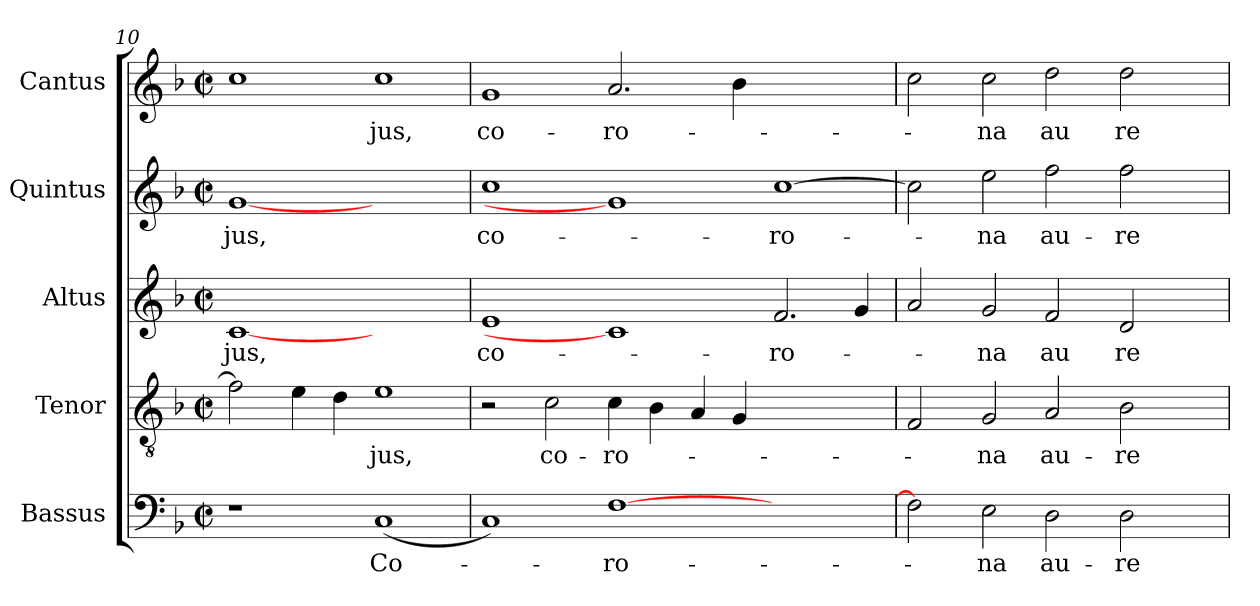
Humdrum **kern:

**kern	**text	**kern	**text	**kern	**text	**kern	**text	**kern	**text
*part5	*part5	*part4	*part4	*part3	*part3	*part2	*part2	*part1	*part1
*staff5	*staff5	*staff4	*staff4	*staff3	*staff3	*staff2	*staff2	*staff1	*staff1
*I"Bassus	*	*I"Tenor	*	*I"Altus	*	*I"Quintus	*	*I"Cantus	*
*clefF4	*	*clefGv2	*	*clefG2	*	*clefG2	*	*clefG2	*
*k[b-]	*	*k[b-]	*	*k[b-]	*	*k[b-]	*	*k[b-]	*
*F:	*	*F:	*	*F:	*	*F:	*	*F:	*
*M2/2	*	*M2/2	*	*M2/2	*	*M2/2	*	*M2/2	*
*met(c|)	*	*met(c|)	*	*met(c|)	*	*met(c|)	*	*met(c|)	*
=10	=10	=10	=10	=10	=10	=10	=10	=10	=10
!	!	!	!	!	!LO:LY:b:cj	!	!LO:LY:b:cj	!	!
1r	.	2f\]	.	[1c	-jus,	[1g	-jus,	1cc	.
.	.	4e\	.	.	.	.	.	.	.
.	.	4d\	.	.	.	.	.	.	.
!	!LO:LY:b:cj	!	!LO:LY:b:cj	!	!	!	!	!	!LO:LY:b:cj
(<1C	Co-	1e	-jus,	1ryy	.	1ryy	.	1cc	-jus,
=11	=11	=11	=11	=11	=11	=11	=11	=11	=11
!	!	!	!	!	!LO:LY:b:cj	!	!LO:LY:b:cj	!	!LO:LY:b:cj
1C)	.	2r	.	1e	co-	1cc	co-	1g	co-
!	!	!	!LO:LY:b:cj	!	!	!	!	!	!
.	.	2c\	co-	.	.	.	.	.	.
!	!LO:LY:b:cj	!	!LO:LY:b:cj	!	!	!	!	!	!LO:LY:b:cj
[<1F	-ro-	4c\	-ro-	1c]	.	1g]	.	2.a/	-ro-
.	.	4B-\	.	.	.	.	.	.	.
.	.	4A/	.	.	.	.	.	.	.
.	.	4G/	.	.	.	.	.	4b-\	.
!	!	!	!	!	!LO:LY:b:cj	!	!LO:LY:b:cj	!	!
1ryy	.	1ryy	.	2.f/	-ro-	[<1cc	-ro-	1ryy	.
.	.	.	.	4g/	.	.	.	.	.
!!LO:LB:g=z
=12	=12	=12	=12	=12	=12	=12	=12	=12	=12
*	*	*^	*	*^	*	*^	*	*^	*
2F\]	.	2F/	32.ryy	.	2a/	32.ryy	.	2cc\]	32.ryy	.	2cc\	32.ryy	.
.	.	.	1ryy	.	.	1ryy	.	.	1ryy	.	.	1ryy	.
!	!LO:LY:b:cj	!	!	!LO:LY:b:cj	!	!	!LO:LY:b:cj	!	!	!LO:LY:b:cj	!	!	!LO:LY:b:cj
2E\	-na	2G/	.	-na	2g/	.	-na	2ee\	.	-na	2cc\	.	-na
!	!LO:LY:b:cj	!	!	!LO:LY:b:cj	!	!	!LO:LY:b:cj	!	!	!LO:LY:b:cj	!	!	!LO:LY:b:cj
2D\	au-	2A/	.	au-	2f/	.	au	2ff\	.	au-	2dd\	.	au
.	.	.	2ryy	.	.	2ryy	.	.	2ryy	.	.	2ryy	.
!	!LO:LY:b:cj	!	!	!LO:LY:b:cj	!	!	!LO:LY:b:cj	!	!	!LO:LY:b:cj	!	!	!LO:LY:b:cj
2D\	-re-	2B-\	.	-re-	2d/	.	re	2ff\	.	-re-	2dd\	.	re
.	.	.	4ryy	.	.	4ryy	.	.	4ryy	.	.	4ryy	.
.	.	.	8ryy	.	.	8ryy	.	.	8ryy	.	.	8ryy	.
.	.	.	16ryy	.	.	16ryy	.	.	16ryy	.	.	16ryy	.
.	.	.	64ryy	.	.	64ryy	.	.	64ryy	.	.	64ryy	.
*	*	*v	*v	*	*	*	*	*v	*v	*	*v	*v	*
*	*	*	*	*v	*v	*	*	*	*	*
=	=	=	=	=	=	=	=	=	=
*-	*-	*-	*-	*-	*-	*-	*-	*-	*-
